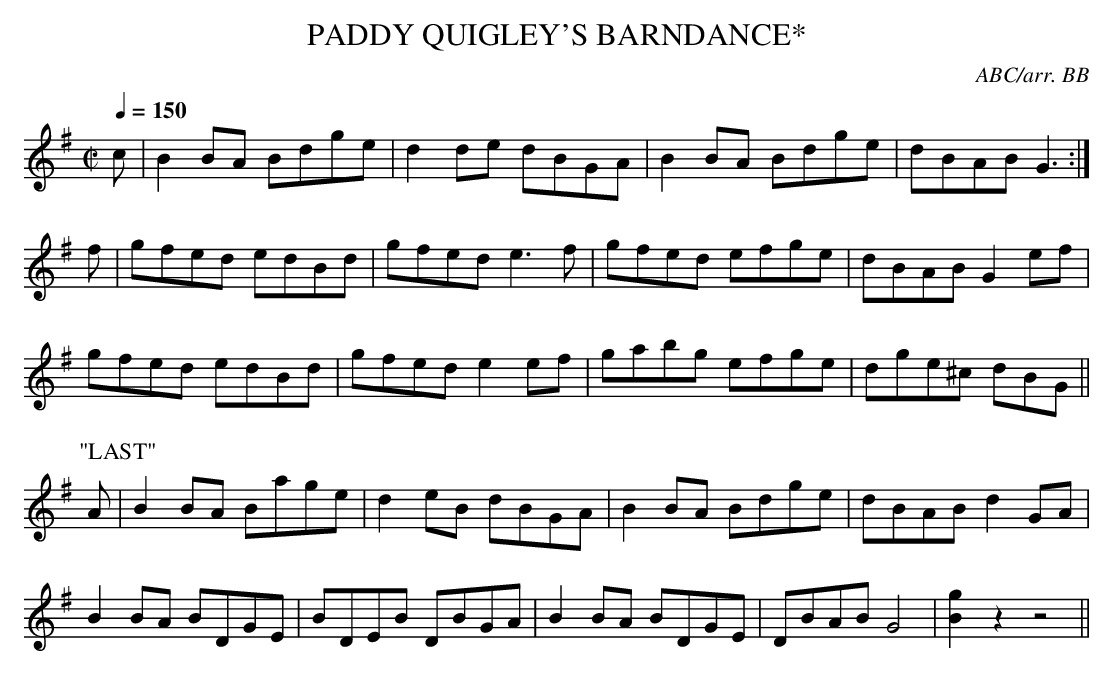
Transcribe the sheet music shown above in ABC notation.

X:1
T:PADDY QUIGLEY'S BARNDANCE*
C:ABC/arr. BB
tune - I'm not sure how it fits in with the rest of the tune, so I've
included it here and in the sound file exactly as the source has it
(except for raising some of the bass notes).
L:1/8
Q:1/4=150
M:C|
K:G
c|B2BA Bdge|d2de dBGA|B2BA Bdge|dBAB G3 :|
f|gfed edBd|gfed e3f|gfed efge|dBAB G2ef|
gfed edBd|gfed e2ef|gabg efge|dge^c dBG ||
P:"LAST"
A|B2BA Bage|d2eB dBGA|B2BA Bdge|dBAB d2GA|
B2BA BDGE|BDEB DBGA|B2BA BDGE|DBAB G4|[g2B2]z2z4||
